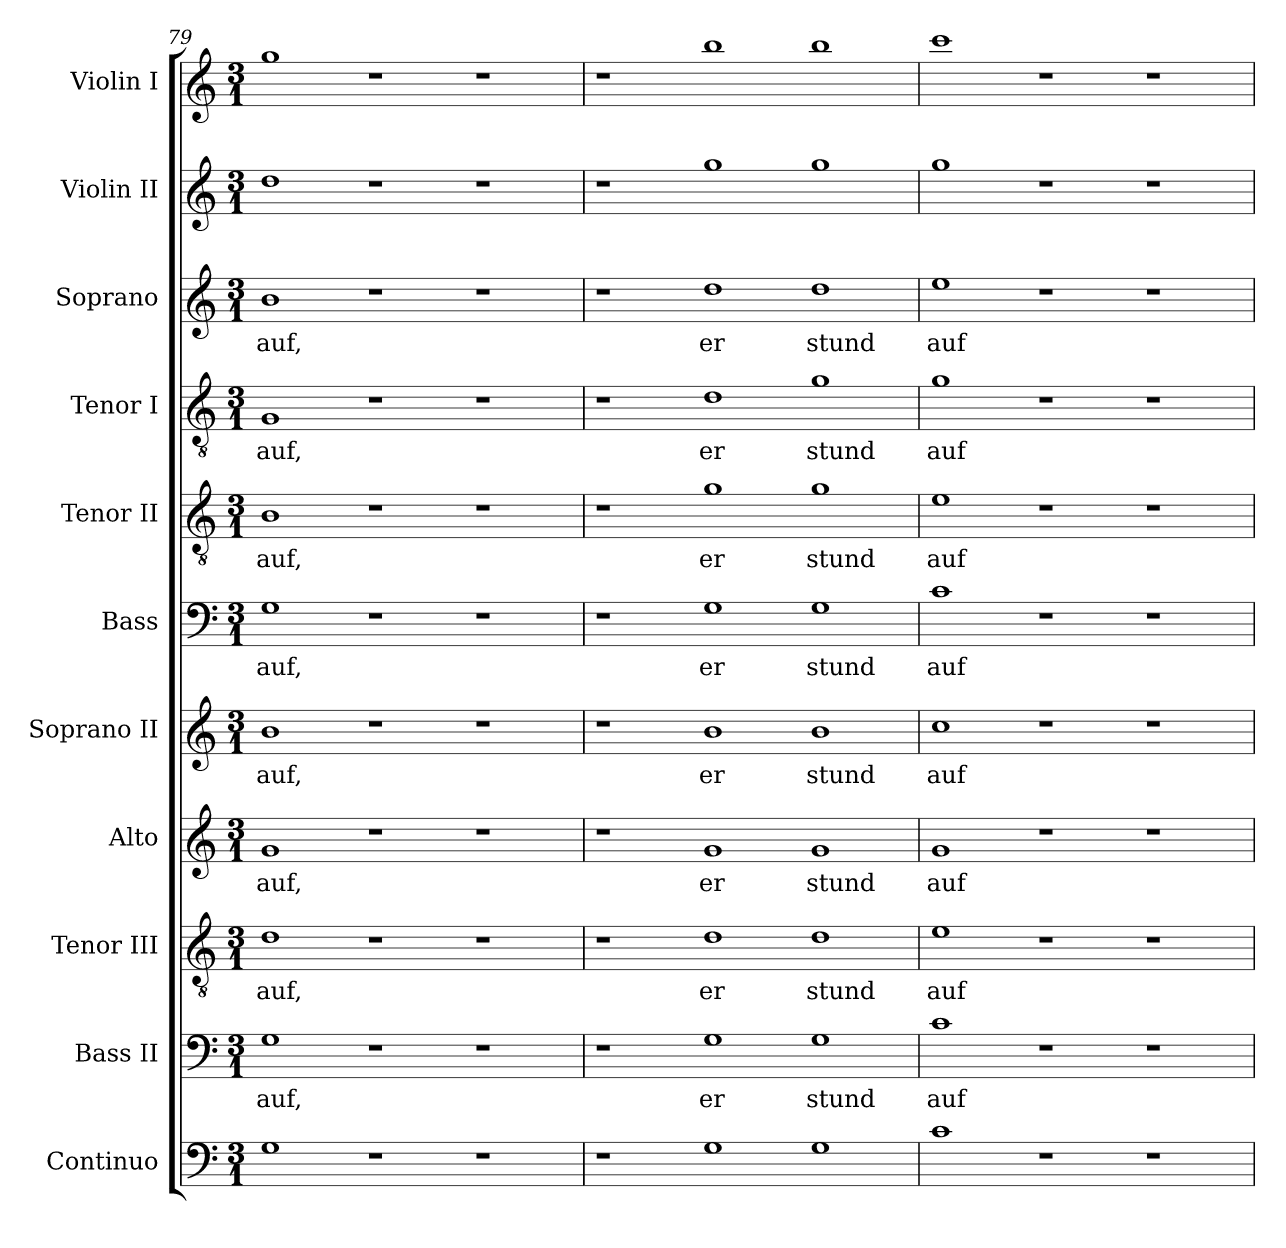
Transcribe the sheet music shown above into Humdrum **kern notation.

**kern	**kern	**text	**kern	**text	**kern	**text	**kern	**text	**kern	**text	**kern	**text	**kern	**text	**kern	**text	**kern	**kern
*part11	*part10	*part10	*part9	*part9	*part8	*part8	*part7	*part7	*part6	*part6	*part5	*part5	*part4	*part4	*part3	*part3	*part2	*part1
*staff11	*staff10	*staff10	*staff9	*staff9	*staff8	*staff8	*staff7	*staff7	*staff6	*staff6	*staff5	*staff5	*staff4	*staff4	*staff3	*staff3	*staff2	*staff1
*I"Continuo	*I"Bass II	*	*I"Tenor III	*	*I"Alto	*	*I"Soprano II	*	*I"Bass	*	*I"Tenor II	*	*I"Tenor I	*	*I"Soprano	*	*I"Violin II	*I"Violin I
*	*I'B	*	*I'T	*	*I'A	*	*I'S	*	*I'B	*	*I'T II	*	*I'T I	*	*I'S	*	*I'Vln	*I'Vln
*clefF4	*clefF4	*	*clefGv2	*	*clefG2	*	*clefG2	*	*clefF4	*	*clefGv2	*	*clefGv2	*	*clefG2	*	*clefG2	*clefG2
*k[]	*k[]	*	*k[]	*	*k[]	*	*k[]	*	*k[]	*	*k[]	*	*k[]	*	*k[]	*	*k[]	*k[]
*C:	*C:	*	*C:	*	*C:	*	*C:	*	*C:	*	*C:	*	*C:	*	*C:	*	*C:	*C:
*M3/1	*M3/1	*	*M3/1	*	*M3/1	*	*M3/1	*	*M3/1	*	*M3/1	*	*M3/1	*	*M3/1	*	*M3/1	*M3/1
=79	=79	=79	=79	=79	=79	=79	=79	=79	=79	=79	=79	=79	=79	=79	=79	=79	=79	=79
!	!	!LO:LY:b	!	!LO:LY:b	!	!LO:LY:b	!	!LO:LY:b	!	!LO:LY:b	!	!LO:LY:b	!	!LO:LY:b	!	!LO:LY:b	!	!
1G	1G	auf,	1d	auf,	1g	auf,	1b	auf,	1G	auf,	1B	auf,	1G	auf,	1b	auf,	1dd	1gg
1r	1r	.	1r	.	1r	.	1r	.	1r	.	1r	.	1r	.	1r	.	1r	1r
1r	1r	.	1r	.	1r	.	1r	.	1r	.	1r	.	1r	.	1r	.	1r	1r
=80	=80	=80	=80	=80	=80	=80	=80	=80	=80	=80	=80	=80	=80	=80	=80	=80	=80	=80
1r	1r	.	1r	.	1r	.	1r	.	1r	.	1r	.	1r	.	1r	.	1r	1r
!	!	!LO:LY:b	!	!LO:LY:b	!	!LO:LY:b	!	!LO:LY:b	!	!LO:LY:b	!	!LO:LY:b	!	!LO:LY:b	!	!LO:LY:b	!	!
1G	1G	er	1d	er	1g	er	1b	er	1G	er	1g	er	1d	er	1dd	er	1gg	1bb
!	!	!LO:LY:b	!	!LO:LY:b	!	!LO:LY:b	!	!LO:LY:b	!	!LO:LY:b	!	!LO:LY:b	!	!LO:LY:b	!	!LO:LY:b	!	!
1G	1G	stund	1d	stund	1g	stund	1b	stund	1G	stund	1g	stund	1g	stund	1dd	stund	1gg	1bb
=81	=81	=81	=81	=81	=81	=81	=81	=81	=81	=81	=81	=81	=81	=81	=81	=81	=81	=81
!	!	!LO:LY:b	!	!LO:LY:b	!	!LO:LY:b	!	!LO:LY:b	!	!LO:LY:b	!	!LO:LY:b	!	!LO:LY:b	!	!LO:LY:b	!	!
1c	1c	auf	1e	auf	1g	auf	1cc	auf	1c	auf	1e	auf	1g	auf	1ee	auf	1gg	1ccc
1r	1r	.	1r	.	1r	.	1r	.	1r	.	1r	.	1r	.	1r	.	1r	1r
1r	1r	.	1r	.	1r	.	1r	.	1r	.	1r	.	1r	.	1r	.	1r	1r
=	=	=	=	=	=	=	=	=	=	=	=	=	=	=	=	=	=	=
*-	*-	*-	*-	*-	*-	*-	*-	*-	*-	*-	*-	*-	*-	*-	*-	*-	*-	*-
